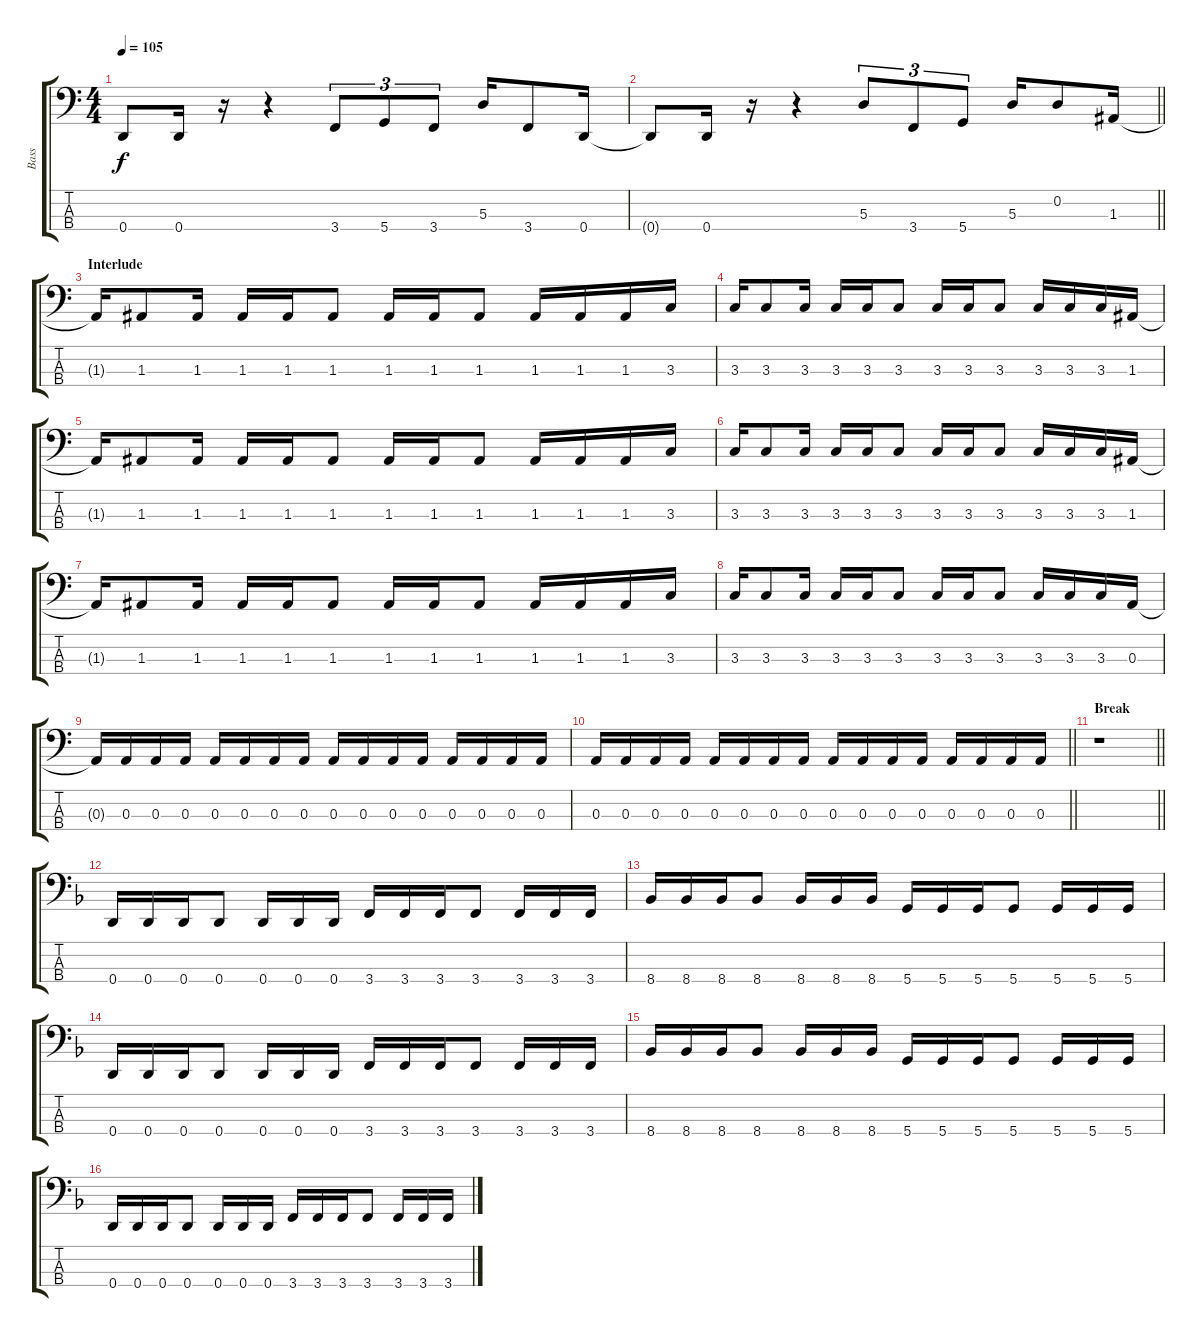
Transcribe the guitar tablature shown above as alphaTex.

\track ("Bass" "Bass") {instrument electricbassfinger}
\staff {score tabs}
\tuning (G2 D2 A1 D1) {hide}
\ts (4 4)
\tempo 105
\clef f4
\ks c
0.4{t}.8{dy f} 0.4.16 r.16 r.4 3.4.8{tu (3 2)} 5.4.8{tu (3 2)} 3.4.8{tu (3 2)} 5.3.16 3.4.8 0.4.16 |
\barLineRight lightlight
0.4{t}.8 0.4.16 r.16 r.4 5.3.8{tu (3 2)} 3.4.8{tu (3 2)} 5.4.8{tu (3 2)} 5.3.16 0.2.8 1.3.16 |
\section ("" "Interlude")
1.3{t}.16 1.3.8 1.3.16 1.3.16 1.3.16 1.3.8 1.3.16 1.3.16 1.3.8 1.3.16 1.3.16 1.3.16 3.3.16 |
3.3.16 3.3.8 3.3.16 3.3.16 3.3.16 3.3.8 3.3.16 3.3.16 3.3.8 3.3.16 3.3.16 3.3.16 1.3.16 |
1.3{t}.16 1.3.8 1.3.16 1.3.16 1.3.16 1.3.8 1.3.16 1.3.16 1.3.8 1.3.16 1.3.16 1.3.16 3.3.16 |
3.3.16 3.3.8 3.3.16 3.3.16 3.3.16 3.3.8 3.3.16 3.3.16 3.3.8 3.3.16 3.3.16 3.3.16 1.3.16 |
1.3{t}.16 1.3.8 1.3.16 1.3.16 1.3.16 1.3.8 1.3.16 1.3.16 1.3.8 1.3.16 1.3.16 1.3.16 3.3.16 |
3.3.16 3.3.8 3.3.16 3.3.16 3.3.16 3.3.8 3.3.16 3.3.16 3.3.8 3.3.16 3.3.16 3.3.16 0.3.16 |
0.3{t}.16 0.3.16 0.3.16 0.3.16 0.3.16 0.3.16 0.3.16 0.3.16 0.3.16 0.3.16 0.3.16 0.3.16 0.3.16 0.3.16 0.3.16 0.3.16 |
\barLineRight lightlight
0.3.16 0.3.16 0.3.16 0.3.16 0.3.16 0.3.16 0.3.16 0.3.16 0.3.16 0.3.16 0.3.16 0.3.16 0.3.16 0.3.16 0.3.16 0.3.16 |
\section ("" "Break")
\barLineRight lightlight
r.1 |
\ks f
0.4.16 0.4.16 0.4.16 0.4.8 0.4.16 0.4.16 0.4.16 3.4.16 3.4.16 3.4.16 3.4.8 3.4.16 3.4.16 3.4.16 |
8.4.16 8.4.16 8.4.16 8.4.8 8.4.16 8.4.16 8.4.16 5.4.16 5.4.16 5.4.16 5.4.8 5.4.16 5.4.16 5.4.16 |
0.4.16 0.4.16 0.4.16 0.4.8 0.4.16 0.4.16 0.4.16 3.4.16 3.4.16 3.4.16 3.4.8 3.4.16 3.4.16 3.4.16 |
8.4.16 8.4.16 8.4.16 8.4.8 8.4.16 8.4.16 8.4.16 5.4.16 5.4.16 5.4.16 5.4.8 5.4.16 5.4.16 5.4.16 |
0.4.16 0.4.16 0.4.16 0.4.8 0.4.16 0.4.16 0.4.16 3.4.16 3.4.16 3.4.16 3.4.8 3.4.16 3.4.16 3.4.16
